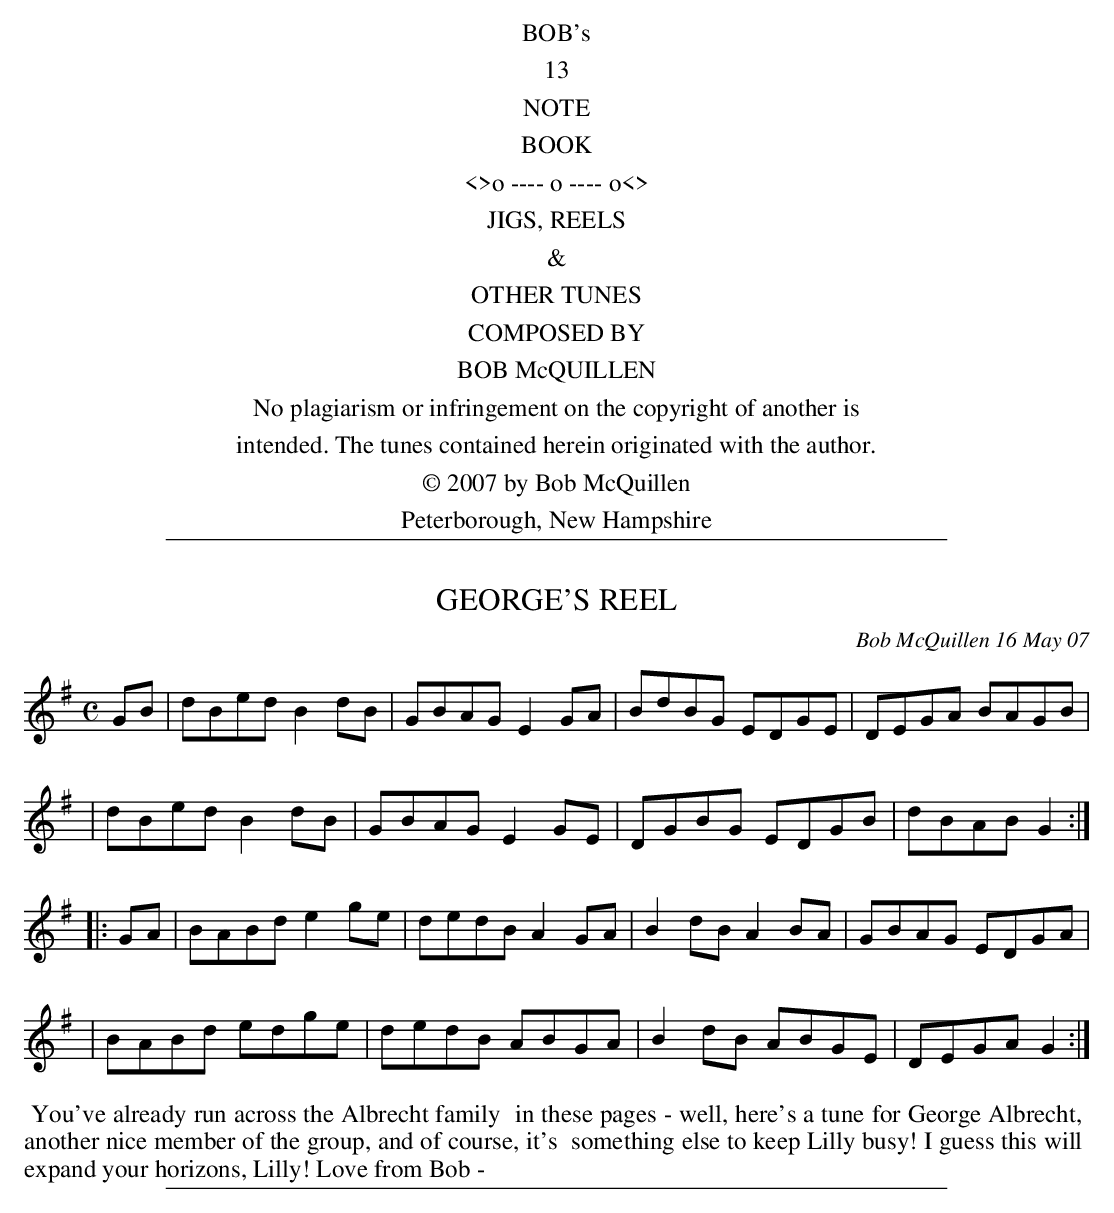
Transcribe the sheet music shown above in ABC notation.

X:1
T: GEORGE'S REEL
C: Bob McQuillen 16 May 07
M: C
L: 1/8
K: G
GB \
| dBed B2dB | GBAG E2GA | BdBG EDGE | DEGA BAGB |
| dBed B2dB | GBAG E2GE | DGBG EDGB | dBAB G2 :|
|: GA \
| BABd e2ge | dedB A2GA | B2dB A2BA | GBAG EDGA |
| BABd edge | dedB ABGA | B2dB ABGE | DEGA G2 :|
